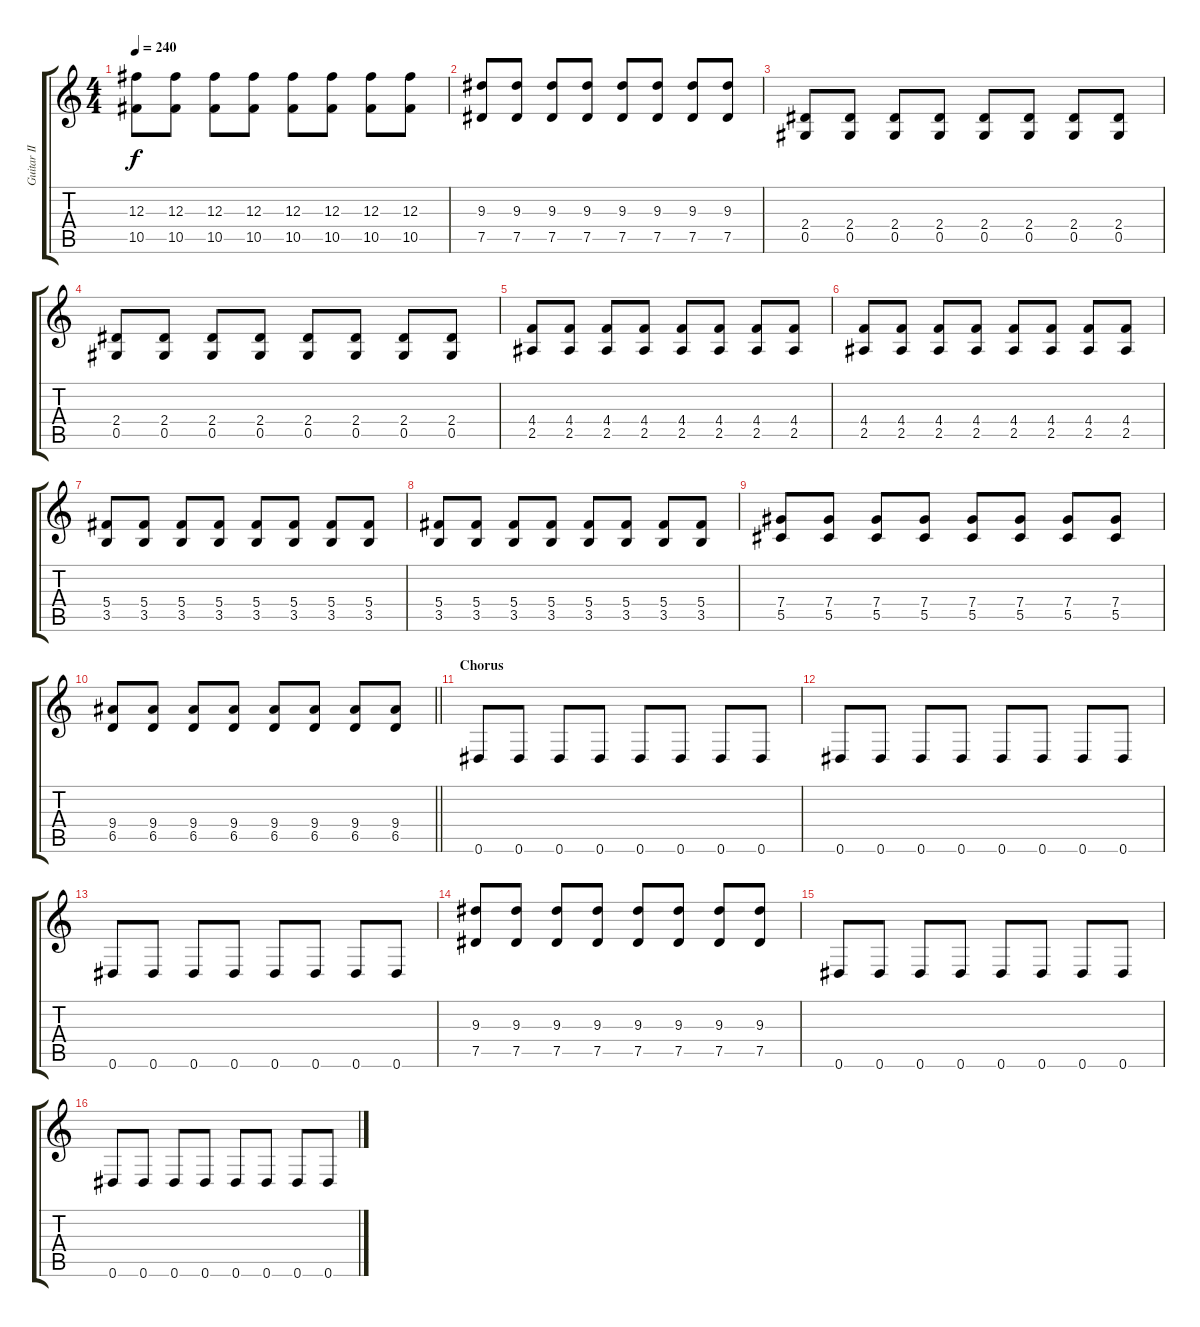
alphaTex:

\track ("Guitar II" "Guitar II") {instrument overdrivenguitar}
\staff {score tabs}
\tuning (Eb4 Bb3 Gb3 Db3 Ab2 Eb2) {hide}
\ts (4 4)
\tempo 240
\clef g2
\ks c
(12.3 10.5).8{dy f} (12.3 10.5).8 (12.3 10.5).8 (12.3 10.5).8 (12.3 10.5).8 (12.3 10.5).8 (12.3 10.5).8 (12.3 10.5).8 |
(9.3 7.5).8 (9.3 7.5).8 (9.3 7.5).8 (9.3 7.5).8 (9.3 7.5).8 (9.3 7.5).8 (9.3 7.5).8 (9.3 7.5).8 |
(2.4 0.5).8 (2.4 0.5).8 (2.4 0.5).8 (2.4 0.5).8 (2.4 0.5).8 (2.4 0.5).8 (2.4 0.5).8 (2.4 0.5).8 |
(2.4 0.5).8 (2.4 0.5).8 (2.4 0.5).8 (2.4 0.5).8 (2.4 0.5).8 (2.4 0.5).8 (2.4 0.5).8 (2.4 0.5).8 |
(4.4 2.5).8 (4.4 2.5).8 (4.4 2.5).8 (4.4 2.5).8 (4.4 2.5).8 (4.4 2.5).8 (4.4 2.5).8 (4.4 2.5).8 |
(4.4 2.5).8 (4.4 2.5).8 (4.4 2.5).8 (4.4 2.5).8 (4.4 2.5).8 (4.4 2.5).8 (4.4 2.5).8 (4.4 2.5).8 |
(5.4 3.5).8 (5.4 3.5).8 (5.4 3.5).8 (5.4 3.5).8 (5.4 3.5).8 (5.4 3.5).8 (5.4 3.5).8 (5.4 3.5).8 |
(5.4 3.5).8 (5.4 3.5).8 (5.4 3.5).8 (5.4 3.5).8 (5.4 3.5).8 (5.4 3.5).8 (5.4 3.5).8 (5.4 3.5).8 |
(7.4 5.5).8 (7.4 5.5).8 (7.4 5.5).8 (7.4 5.5).8 (7.4 5.5).8 (7.4 5.5).8 (7.4 5.5).8 (7.4 5.5).8 |
\barLineRight lightlight
(9.4 6.5).8 (9.4 6.5).8 (9.4 6.5).8 (9.4 6.5).8 (9.4 6.5).8 (9.4 6.5).8 (9.4 6.5).8 (9.4 6.5).8 |
\section ("" "Chorus")
0.6.8 0.6.8 0.6.8 0.6.8 0.6.8 0.6.8 0.6.8 0.6.8 |
0.6.8 0.6.8 0.6.8 0.6.8 0.6.8 0.6.8 0.6.8 0.6.8 |
0.6.8 0.6.8 0.6.8 0.6.8 0.6.8 0.6.8 0.6.8 0.6.8 |
(9.3 7.5).8 (9.3 7.5).8 (9.3 7.5).8 (9.3 7.5).8 (9.3 7.5).8 (9.3 7.5).8 (9.3 7.5).8 (9.3 7.5).8 |
0.6.8 0.6.8 0.6.8 0.6.8 0.6.8 0.6.8 0.6.8 0.6.8 |
0.6.8 0.6.8 0.6.8 0.6.8 0.6.8 0.6.8 0.6.8 0.6.8
